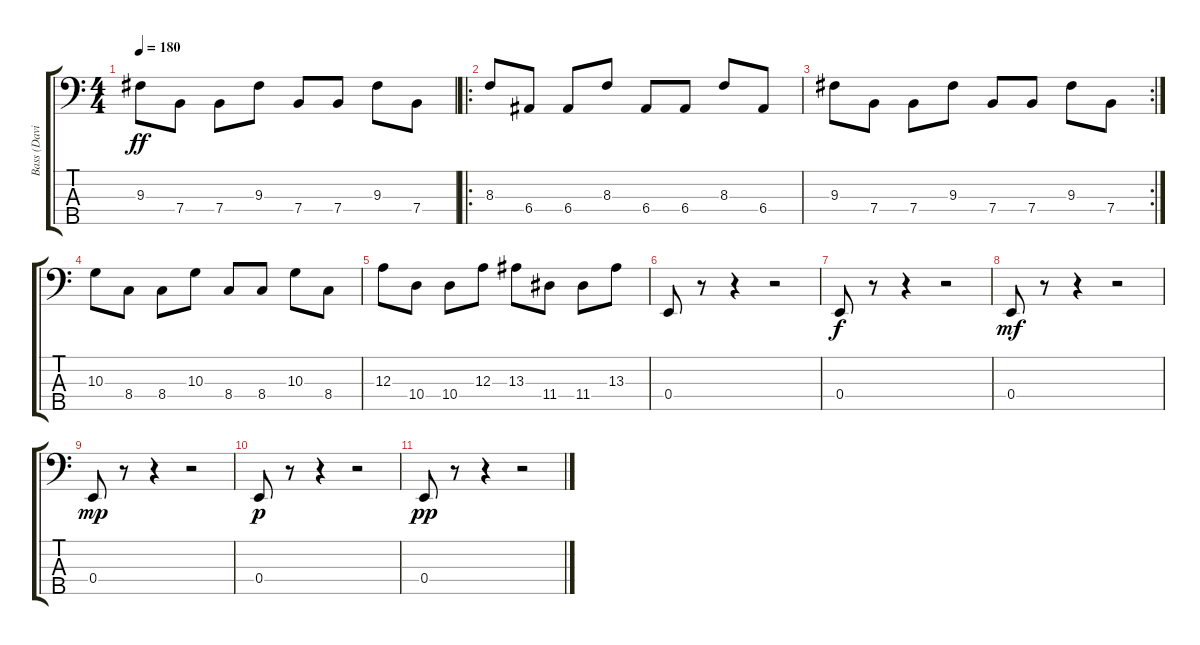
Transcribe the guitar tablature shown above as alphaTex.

\track ("Bass (David Ellefson)" "Bass (Davi") {instrument electricbasspick}
\staff {score tabs}
\tuning (G2 D2 A1 E1 B0) {hide}
\ts (4 4)
\tempo 180
\clef f4
\ks c
9.3.8{dy ff} 7.4.8 7.4.8 9.3.8 7.4.8 7.4.8 9.3.8 7.4.8 |
\ro
8.3.8 6.4.8 6.4.8 8.3.8 6.4.8 6.4.8 8.3.8 6.4.8 |
\rc 2
9.3.8 7.4.8 7.4.8 9.3.8 7.4.8 7.4.8 9.3.8 7.4.8 |
10.3.8 8.4.8 8.4.8 10.3.8 8.4.8 8.4.8 10.3.8 8.4.8 |
12.3.8 10.4.8 10.4.8 12.3.8 13.3.8 11.4.8 11.4.8 13.3.8 |
0.4.8 r.8 r.4 r.2 |
0.4.8{dy f} r.8 r.4 r.2 |
0.4.8{dy mf} r.8 r.4 r.2 |
0.4.8{dy mp} r.8 r.4 r.2 |
0.4.8{dy p} r.8 r.4 r.2 |
0.4.8{dy pp} r.8 r.4 r.2
